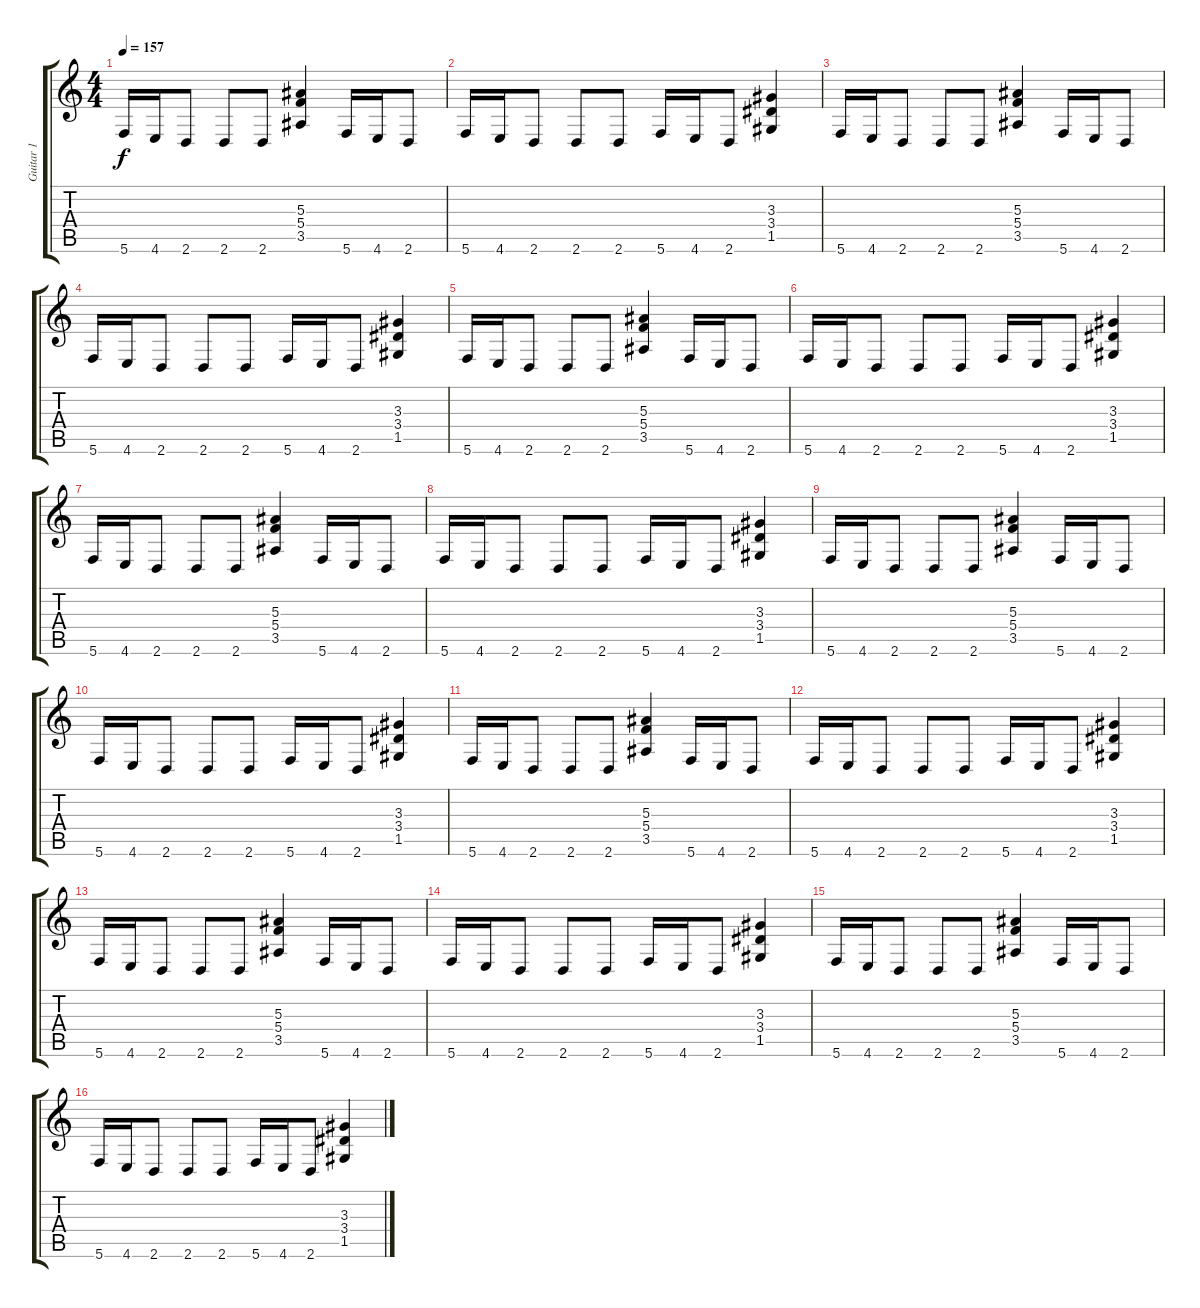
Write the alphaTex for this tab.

\track ("Guitar 1" "Guitar 1") {instrument acousticguitarsteel}
\staff {score tabs}
\tuning (D4 A3 F3 C3 G2 C2) {hide}
\ts (4 4)
\tempo 157
\clef g2
\ks c
5.6.16{dy f volume 16 instrument distortionguitar} 4.6.16 2.6.8 2.6.8 2.6.8 (5.3 5.4 3.5).4 5.6.16 4.6.16 2.6.8 |
5.6.16 4.6.16 2.6.8 2.6.8 2.6.8 5.6.16 4.6.16 2.6.8 (3.3 3.4 1.5).4 |
5.6.16 4.6.16 2.6.8 2.6.8 2.6.8 (5.3 5.4 3.5).4 5.6.16 4.6.16 2.6.8 |
5.6.16 4.6.16 2.6.8 2.6.8 2.6.8 5.6.16 4.6.16 2.6.8 (3.3 3.4 1.5).4 |
5.6.16 4.6.16 2.6.8 2.6.8 2.6.8 (5.3 5.4 3.5).4 5.6.16 4.6.16 2.6.8 |
5.6.16 4.6.16 2.6.8 2.6.8 2.6.8 5.6.16 4.6.16 2.6.8 (3.3 3.4 1.5).4 |
5.6.16 4.6.16 2.6.8 2.6.8 2.6.8 (5.3 5.4 3.5).4 5.6.16 4.6.16 2.6.8 |
5.6.16 4.6.16 2.6.8 2.6.8 2.6.8 5.6.16 4.6.16 2.6.8 (3.3 3.4 1.5).4 |
5.6.16 4.6.16 2.6.8 2.6.8 2.6.8 (5.3 5.4 3.5).4 5.6.16 4.6.16 2.6.8 |
5.6.16 4.6.16 2.6.8 2.6.8 2.6.8 5.6.16 4.6.16 2.6.8 (3.3 3.4 1.5).4 |
5.6.16 4.6.16 2.6.8 2.6.8 2.6.8 (5.3 5.4 3.5).4 5.6.16 4.6.16 2.6.8 |
5.6.16 4.6.16 2.6.8 2.6.8 2.6.8 5.6.16 4.6.16 2.6.8 (3.3 3.4 1.5).4 |
5.6.16 4.6.16 2.6.8 2.6.8 2.6.8 (5.3 5.4 3.5).4 5.6.16 4.6.16 2.6.8 |
5.6.16 4.6.16 2.6.8 2.6.8 2.6.8 5.6.16 4.6.16 2.6.8 (3.3 3.4 1.5).4 |
5.6.16 4.6.16 2.6.8 2.6.8 2.6.8 (5.3 5.4 3.5).4 5.6.16 4.6.16 2.6.8 |
5.6.16 4.6.16 2.6.8 2.6.8 2.6.8 5.6.16 4.6.16 2.6.8 (3.3 3.4 1.5).4
